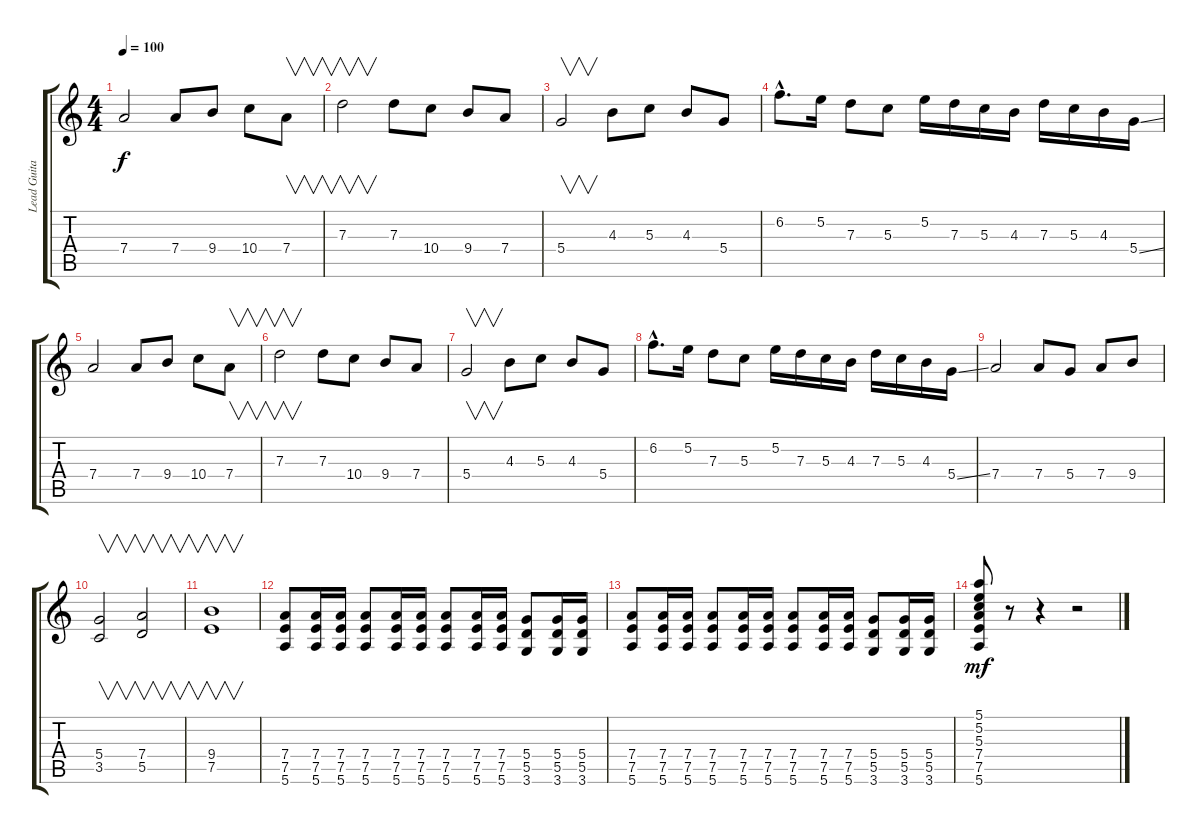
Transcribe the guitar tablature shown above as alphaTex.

\track ("Lead Guitar 2" "Lead Guita") {instrument distortionguitar}
\staff {score tabs}
\tuning (E4 B3 G3 D3 A2 E2) {hide}
\ts (4 4)
\tempo 100
\clef g2
\ks c
7.4.2{dy f instrument distortionguitar} 7.4.8 9.4.8 10.4.8 7.4.8{v} |
7.3.2{v} 7.3.8 10.4.8 9.4.8 7.4.8 |
5.4.2{v} 4.3.8 5.3.8 4.3.8 5.4.8 |
6.2{hac}.8{d} 5.2.16 7.3.8 5.3.8 5.2.16 7.3.16 5.3.16 4.3.16 7.3.16 5.3.16 4.3.16 5.4{ss}.16 |
7.4.2 7.4.8 9.4.8 10.4.8 7.4.8{v} |
7.3.2{v} 7.3.8 10.4.8 9.4.8 7.4.8 |
5.4.2{v} 4.3.8 5.3.8 4.3.8 5.4.8 |
6.2{hac}.8{d} 5.2.16 7.3.8 5.3.8 5.2.16 7.3.16 5.3.16 4.3.16 7.3.16 5.3.16 4.3.16 5.4{ss}.16 |
7.4.2 7.4.8 5.4.8 7.4.8 9.4.8 |
(5.4 3.5).2{v} (7.4 5.5).2{v} |
(9.4 7.5).1{v} |
(7.4 7.5 5.6).8 (7.4 7.5 5.6).16 (7.4 7.5 5.6).16 (7.4 7.5 5.6).8 (7.4 7.5 5.6).16 (7.4 7.5 5.6).16 (7.4 7.5 5.6).8 (7.4 7.5 5.6).16 (7.4 7.5 5.6).16 (5.4 5.5 3.6).8 (5.4 5.5 3.6).16 (5.4 5.5 3.6).16 |
(7.4 7.5 5.6).8 (7.4 7.5 5.6).16 (7.4 7.5 5.6).16 (7.4 7.5 5.6).8 (7.4 7.5 5.6).16 (7.4 7.5 5.6).16 (7.4 7.5 5.6).8 (7.4 7.5 5.6).16 (7.4 7.5 5.6).16 (5.4 5.5 3.6).8 (5.4 5.5 3.6).16 (5.4 5.5 3.6).16 |
(5.1 5.2 5.3 7.4 7.5 5.6).8{dy mf} r.8 r.4 r.2
